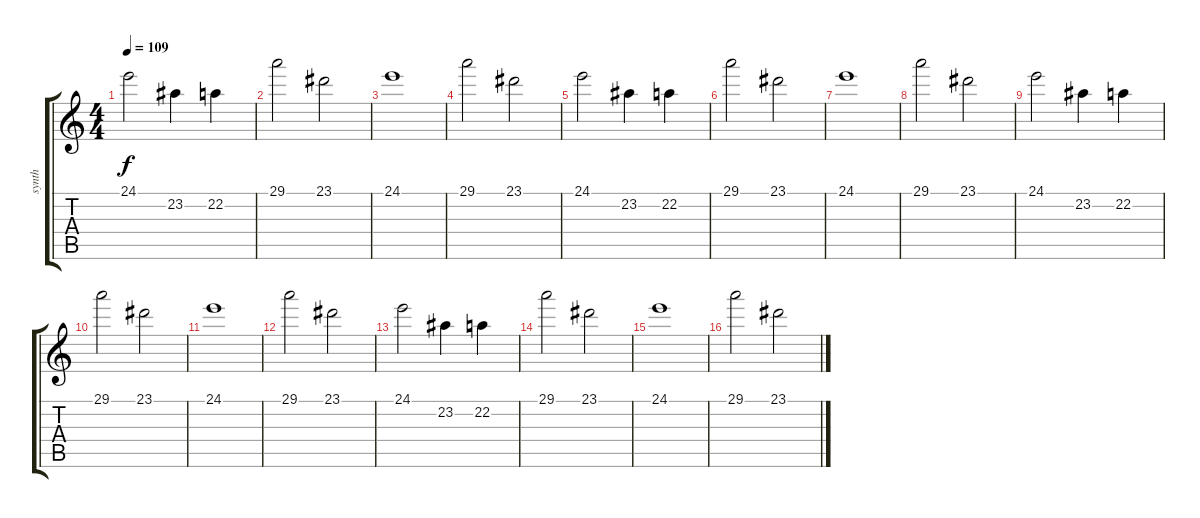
\track ("synth" "synth") {instrument lead6voice}
\staff {score tabs}
\tuning (E4 B3 G3 D3 A2 E2) {hide}
\ts (4 4)
\tempo 109
\clef g2
\ks c
24.1.2{dy f} 23.2.4 22.2.4 |
29.1.2 23.1.2 |
24.1.1 |
29.1.2 23.1.2 |
24.1.2 23.2.4 22.2.4 |
29.1.2 23.1.2 |
24.1.1 |
29.1.2 23.1.2 |
24.1.2 23.2.4 22.2.4 |
29.1.2 23.1.2 |
24.1.1 |
29.1.2 23.1.2 |
24.1.2 23.2.4 22.2.4 |
29.1.2 23.1.2 |
24.1.1 |
29.1.2 23.1.2
